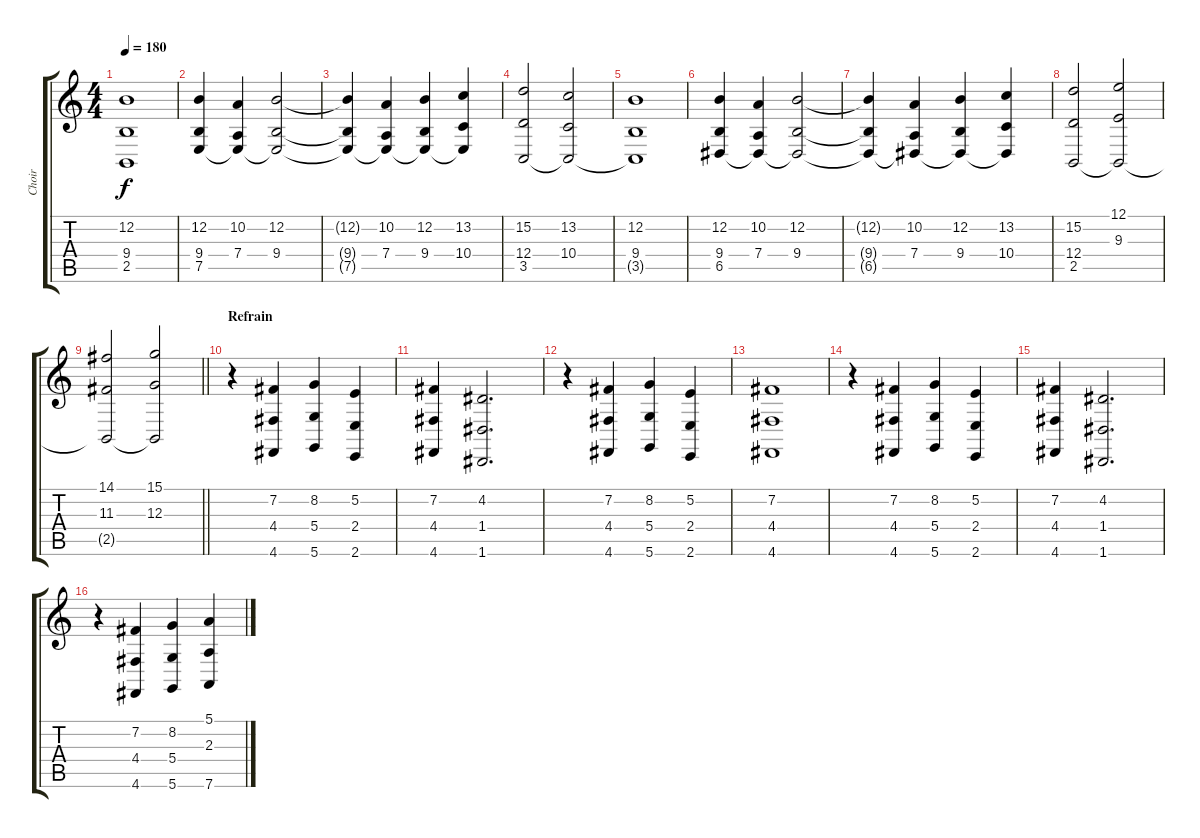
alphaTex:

\track ("Choir" "Choir") {instrument choiraahs}
\staff {score tabs}
\tuning (E4 B3 G3 D3 A2 D2) {hide}
\ts (4 4)
\tempo 180
\clef g2
\ks c
(12.2 9.4 2.5{t}).1{dy f} |
(12.2 9.4 7.5).4 (10.2 7.4 7.5{t}).4 (12.2 9.4 7.5{t}).2 |
(12.2{t} 9.4{t} 7.5{t}).4 (10.2 7.4 7.5{t}).4 (12.2 9.4 7.5{t}).4 (13.2 10.4 7.5{t}).4 |
(15.2 12.4 3.5).2 (13.2 10.4 3.5{t}).2 |
(12.2 9.4 3.5{t}).1 |
(12.2 9.4 6.5).4 (10.2 7.4 6.5{t}).4 (12.2 9.4 6.5{t}).2 |
(12.2{t} 9.4{t} 6.5{t}).4 (10.2 7.4 6.5{t}).4 (12.2 9.4 6.5{t}).4 (13.2 10.4 6.5{t}).4 |
(15.2 12.4 2.5).2 (12.1 9.3 2.5{t}).2 |
\barLineRight lightlight
(14.1 11.3 2.5{t}).2 (15.1 12.3 2.5{t}).2 |
\section ("" "Refrain")
r.4 (7.2 4.4 4.6).4 (8.2 5.4 5.6).4 (5.2 2.4 2.6).4 |
(7.2 4.4 4.6).4 (4.2 1.4 1.6).2{d} |
r.4 (7.2 4.4 4.6).4 (8.2 5.4 5.6).4 (5.2 2.4 2.6).4 |
(7.2 4.4 4.6).1 |
r.4 (7.2 4.4 4.6).4 (8.2 5.4 5.6).4 (5.2 2.4 2.6).4 |
(7.2 4.4 4.6).4 (4.2 1.4 1.6).2{d} |
r.4 (7.2 4.4 4.6).4 (8.2 5.4 5.6).4 (5.1 2.3 7.6).4
